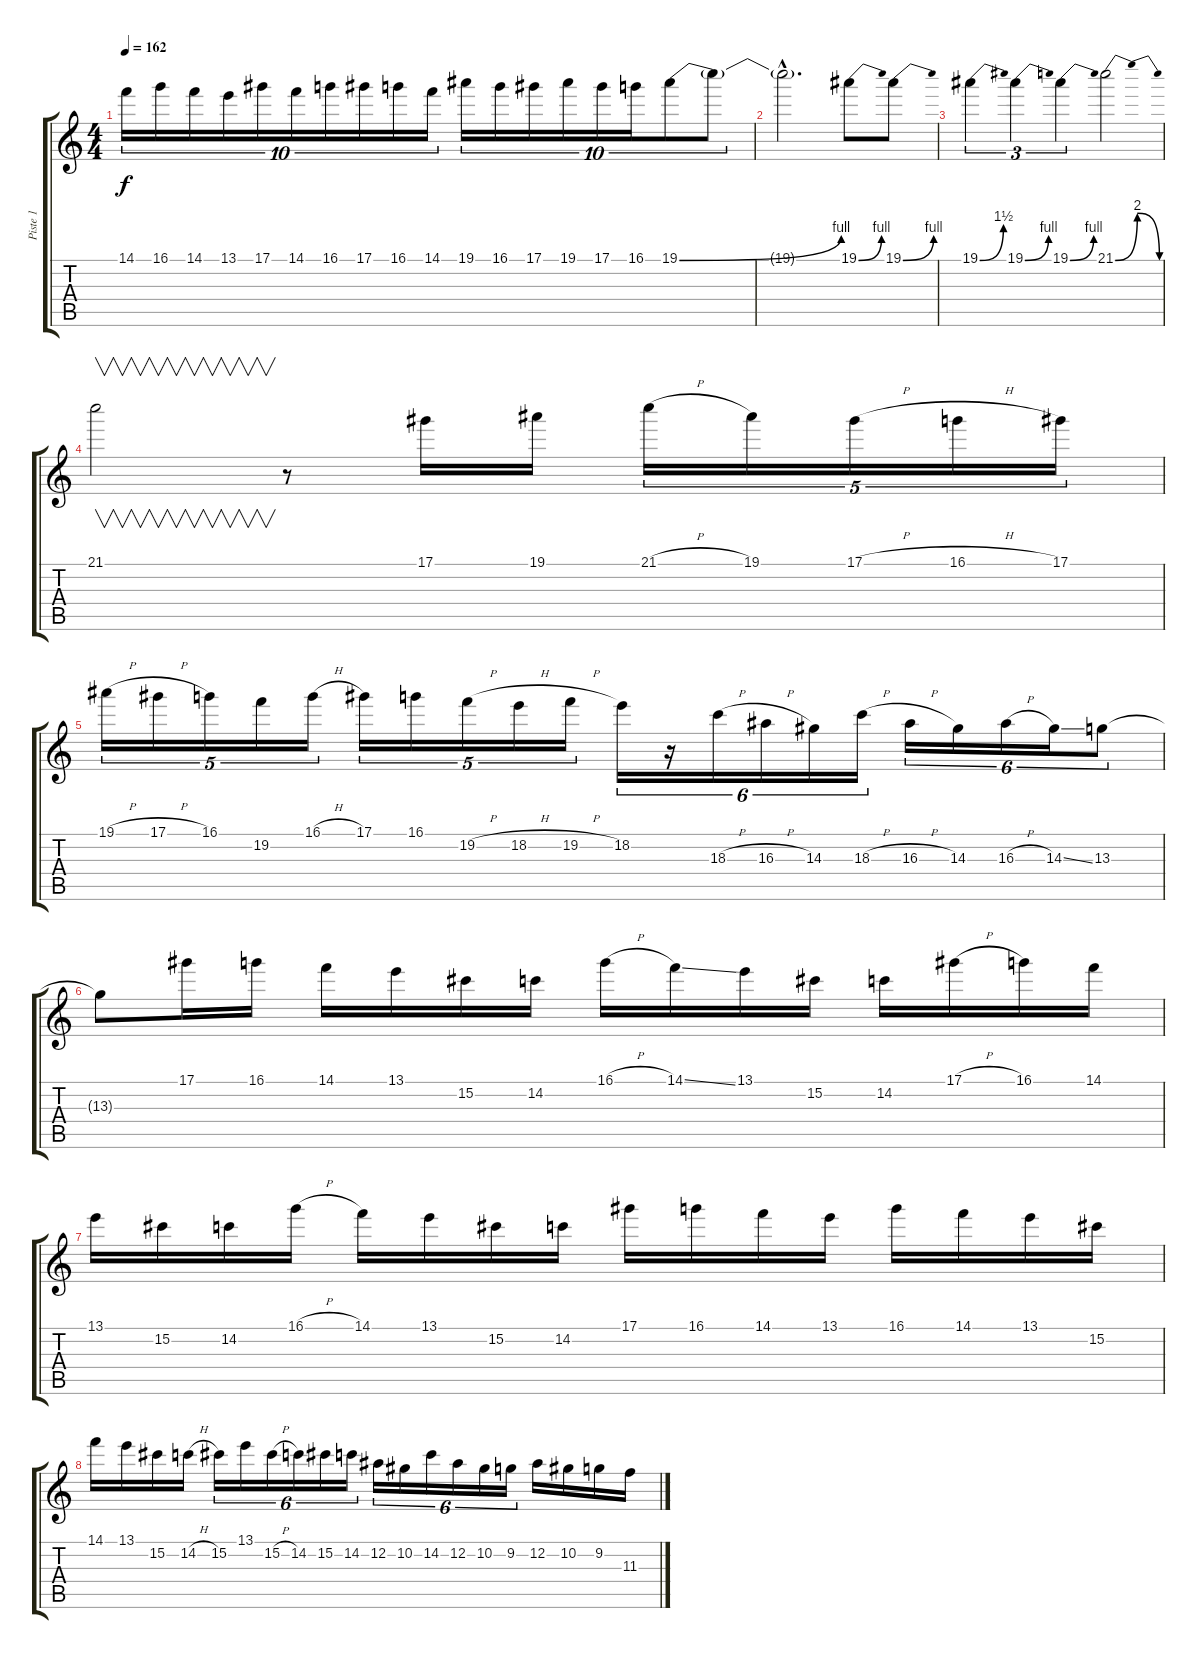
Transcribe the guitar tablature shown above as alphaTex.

\track ("Piste 1" "Piste 1") {instrument distortionguitar}
\staff {score tabs}
\tuning (Eb4 Bb3 Gb3 Db3 Ab2 Eb2) {hide}
\ts (4 4)
\tempo 162
\clef g2
\ks c
14.1.16{tu (10 8) dy f} 16.1.16{tu (10 8)} 14.1.16{tu (10 8)} 13.1.16{tu (10 8)} 17.1.16{tu (10 8)} 14.1.16{tu (10 8)} 16.1.16{tu (10 8)} 17.1.16{tu (10 8)} 16.1.16{tu (10 8)} 14.1.16{tu (10 8)} 19.1.16{tu (10 8)} 16.1.16{tu (10 8)} 17.1.16{tu (10 8)} 19.1.16{tu (10 8)} 17.1.16{tu (10 8)} 16.1.16{tu (10 8)} 19.1{be (bend 0 0 60 4)}.8{tu (10 8)} 19.1{t}.8{tu (10 8)} |
19.1{hac t}.2{d} 19.1{be (bend 0 0 60 4)}.8 19.1{be (bend 0 0 60 4)}.8 |
19.1{be (bend 0 0 60 6)}.4{tu (3 2)} 19.1{be (bend 0 0 60 4)}.4{tu (3 2)} 19.1{be (bend 0 0 60 4)}.4{tu (3 2)} 21.1{be (bendrelease 0 0 15 8 30 8 60 0)}.2 |
21.1.2{v} r.8 17.1.16 19.1.16 21.1{h}.16{tu (5 4)} 19.1.16{tu (5 4)} 17.1{h}.16{tu (5 4)} 16.1{h}.16{tu (5 4)} 17.1.16{tu (5 4)} |
19.1{h}.16{tu (5 4)} 17.1{h}.16{tu (5 4)} 16.1.16{tu (5 4)} 19.2.16{tu (5 4)} 16.1{h}.16{tu (5 4)} 17.1.16{tu (5 4)} 16.1.16{tu (5 4)} 19.2{h}.16{tu (5 4)} 18.2{h}.16{tu (5 4)} 19.2{h}.16{tu (5 4)} 18.2.16{tu (6 4)} r.16{tu (6 4)} 18.3{h}.16{tu (6 4)} 16.3{h}.16{tu (6 4)} 14.3.16{tu (6 4)} 18.3{h}.16{tu (6 4)} 16.3{h}.16{tu (6 4)} 14.3.16{tu (6 4)} 16.3{h}.16{tu (6 4)} 14.3{ss}.16{tu (6 4)} 13.3.8{tu (6 4)} |
13.3{t}.8 17.1.16 16.1.16 14.1.16 13.1.16 15.2.16 14.2.16 16.1{h}.16 14.1{ss}.16 13.1.16 15.2.16 14.2.16 17.1{h}.16 16.1.16 14.1.16 |
13.1.16 15.2.16 14.2.16 16.1{h}.16 14.1.16 13.1.16 15.2.16 14.2.16 17.1.16 16.1.16 14.1.16 13.1.16 16.1.16 14.1.16 13.1.16 15.2.16 |
14.1.16 13.1.16 15.2.16 14.2{h}.16 15.2.16{tu (6 4)} 13.1.16{tu (6 4)} 15.2{h}.16{tu (6 4)} 14.2.16{tu (6 4)} 15.2.16{tu (6 4)} 14.2.16{tu (6 4)} 12.2.16{tu (6 4)} 10.2.16{tu (6 4)} 14.2.16{tu (6 4)} 12.2.16{tu (6 4)} 10.2.16{tu (6 4)} 9.2.16{tu (6 4)} 12.2.16 10.2.16 9.2.16 11.3.16
